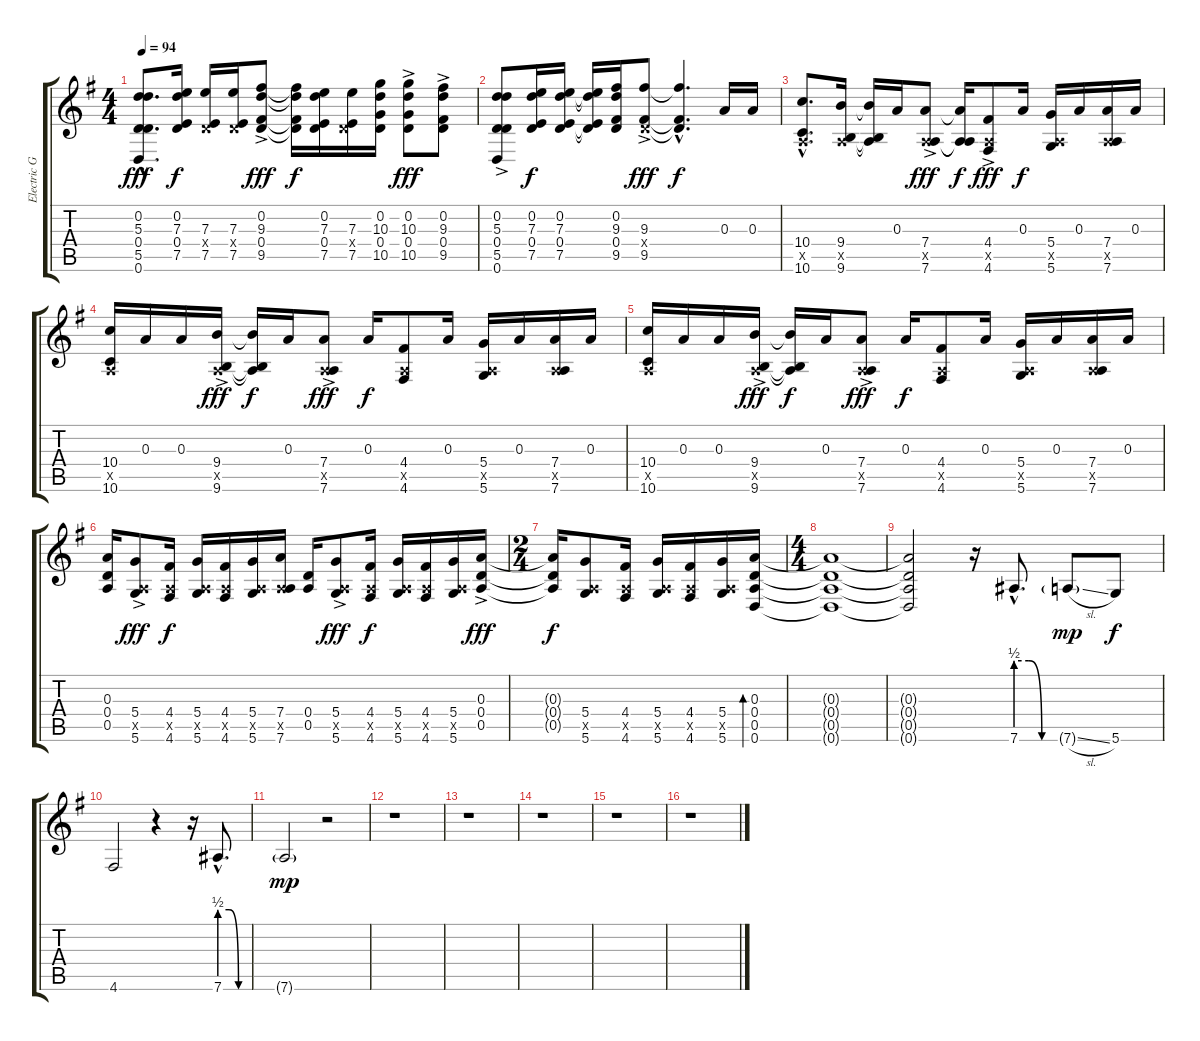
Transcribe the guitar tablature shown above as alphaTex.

\track ("Electric Guitar 2" "Electric G") {instrument distortionguitar}
\staff {score tabs}
\tuning (E4 D4 A3 D3 A2 D2) {hide}
\ts (4 4)
\tempo 94
\clef g2
\ks g
(0.2{hac} 5.3{hac} 0.4{hac} 5.5{hac} 0.6{hac}).8{d dy fff} (0.2 7.3 0.4 7.5).16{dy f} (7.3 0.4{x} 7.5).16 (7.3 0.4{x} 7.5).16 (0.2{ac} 9.3{ac} 0.4{ac} 9.5{ac}).8{dy fff} (0.2{t} 9.3{t} 0.4{t} 9.5{t}).16{dy f} (0.2 7.3 0.4 7.5).16 (7.3 0.4{x} 7.5).16 (0.2 10.3 0.4 10.5).16 (0.2{ac} 10.3{ac} 0.4{ac} 10.5{ac}).8{dy fff} (0.2{ac} 9.3{ac} 0.4{ac} 9.5{ac}).8 |
(0.2{ac} 5.3{ac} 0.4{ac} 5.5{ac} 0.6{ac}).8 (0.2 7.3 0.4 7.5).16{dy f} (0.2 7.3 0.4 7.5).16 (0.2{t} 7.3{t} 0.4{t} 7.5{t}).16 (0.2 9.3 0.4 9.5).16 (9.3{ac} 0.4{ac x} 9.5{ac}).8{dy fff} (9.3{hac t} 0.4{hac t} 9.5{hac t}).4{d dy f} 0.3.16 0.3.16 |
(10.4{hac} 0.5{hac x} 10.6{hac}).8{d} (9.4 0.5{x} 9.6).16 (9.4{t} 0.5{t} 9.6{t}).16 0.3.16 (7.4{ac} 0.5{ac x} 7.6{ac}).8{dy fff} (7.4{t} 0.5{t} 7.6{t}).16{dy f} (4.4{ac} 0.5{ac x} 4.6{ac}).8{dy fff} 0.3.16{dy f} (5.4 0.5{x} 5.6).16 0.3.16 (7.4 0.5{x} 7.6).16 0.3.16 |
(10.4 0.5{x} 10.6).16 0.3.16 0.3.16 (9.4{ac} 0.5{ac x} 9.6{ac}).16{dy fff} (9.4{t} 0.5{t} 9.6{t}).16{dy f} 0.3.16 (7.4{ac} 0.5{ac x} 7.6{ac}).8{dy fff} 0.3.16{dy f} (4.4 0.5{x} 4.6).8 0.3.16 (5.4 0.5{x} 5.6).16 0.3.16 (7.4 0.5{x} 7.6).16 0.3.16 |
(10.4 0.5{x} 10.6).16 0.3.16 0.3.16 (9.4{ac} 0.5{ac x} 9.6{ac}).16{dy fff} (9.4{t} 0.5{t} 9.6{t}).16{dy f} 0.3.16 (7.4{ac} 0.5{ac x} 7.6{ac}).8{dy fff} 0.3.16{dy f} (4.4 0.5{x} 4.6).8 0.3.16 (5.4 0.5{x} 5.6).16 0.3.16 (7.4 0.5{x} 7.6).16 0.3.16 |
(0.3 0.4 0.5).16 (5.4{ac} 0.5{ac x} 5.6{ac}).8{dy fff} (4.4 0.5{x} 4.6).16{dy f} (5.4 0.5{x} 5.6).16 (4.4 0.5{x} 4.6).16 (5.4 0.5{x} 5.6).16 (7.4 0.5{x} 7.6).16 (0.4 0.5).16 (5.4{ac} 0.5{ac x} 5.6{ac}).8{dy fff} (4.4 0.5{x} 4.6).16{dy f} (5.4 0.5{x} 5.6).16 (4.4 0.5{x} 4.6).16 (5.4 0.5{x} 5.6).16 (0.3{ac} 0.4{ac} 0.5{ac}).16{dy fff} |
\ts (2 4)
(0.3{t} 0.4{t} 0.5{t}).16{dy f} (5.4 0.5{x} 5.6).8 (4.4 0.5{x} 4.6).16 (5.4 0.5{x} 5.6).16 (4.4 0.5{x} 4.6).16 (5.4 0.5{x} 5.6).16 (0.3 0.4 0.5 0.6).16{bd 120} |
\ts (4 4)
(0.3{t} 0.4{t} 0.5{t} 0.6{t}).1 |
(0.3{t} 0.4{t} 0.5{t} 0.6{t}).2 r.16 7.6{be (custom 0 2 20 2 40 0 60 0) hac}.8{d} 7.6{sl g}.8{dy mp} 5.6.8{dy f} |
4.6.2 r.4 r.16 7.6{be (custom 0 2 20 2 40 0 60 0) hac}.8{d} |
7.6{g}.2{dy mp} r.2 |
r.1 |
r.1 |
r.1 |
r.1 |
r.1
